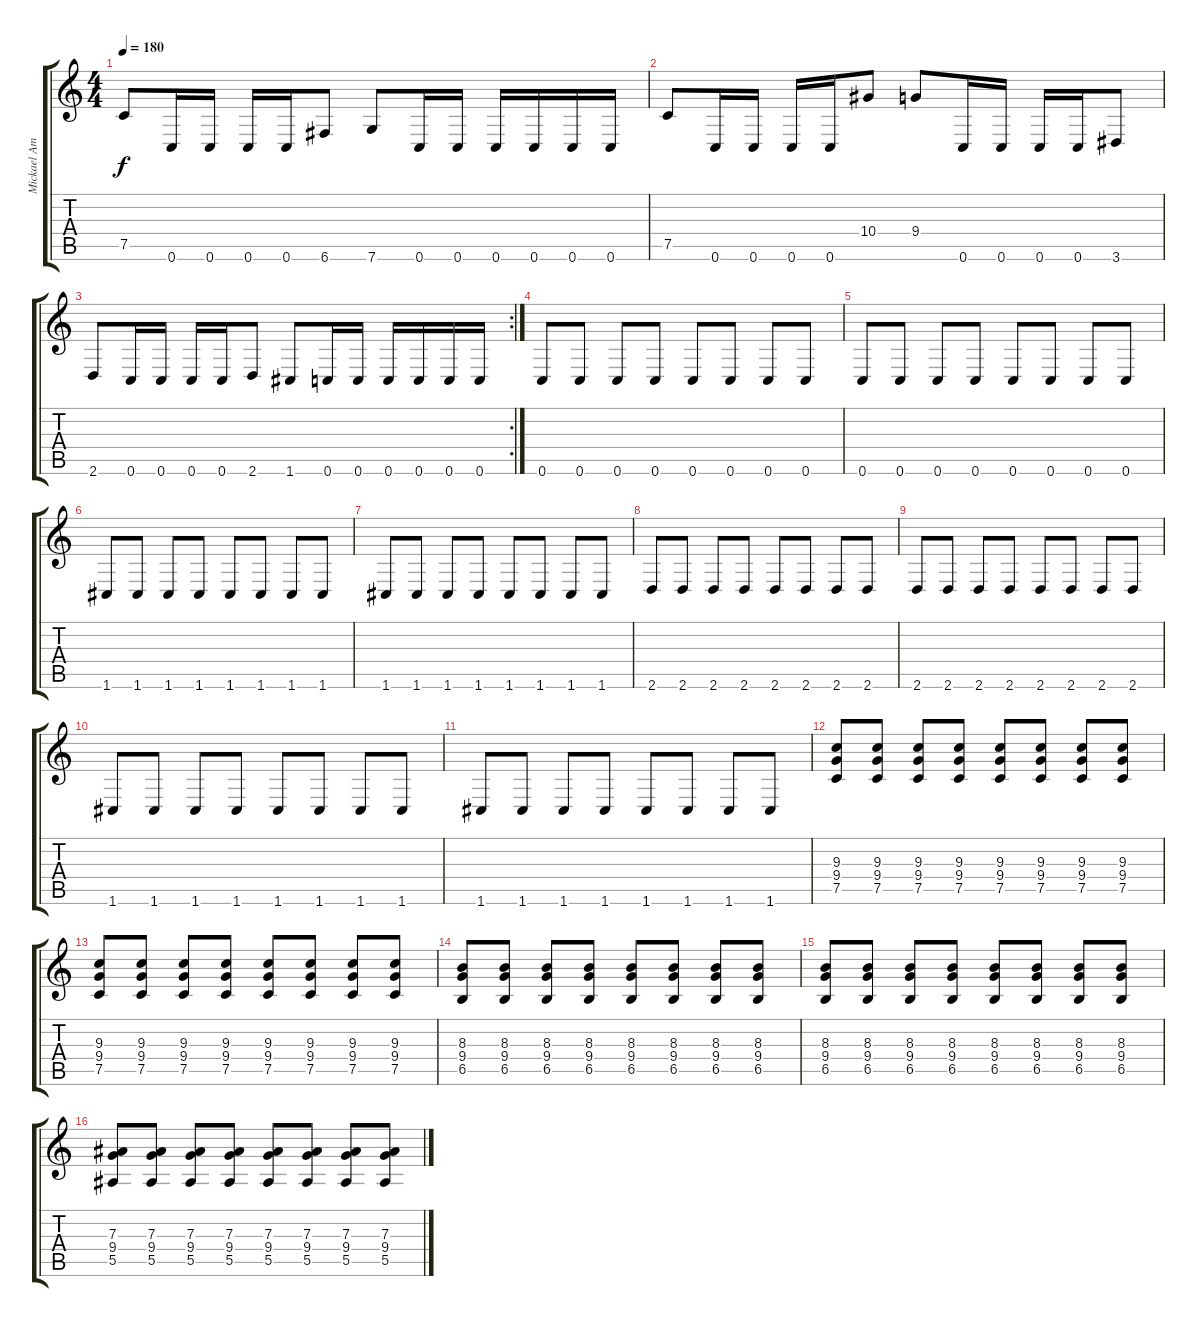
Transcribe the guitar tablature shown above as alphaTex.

\track ("Mickael Amott" "Mickael Am") {instrument distortionguitar}
\staff {score tabs}
\tuning (C4 G3 Eb3 Bb2 F2 C2) {hide}
\ts (4 4)
\tempo 180
\clef g2
\ks c
7.5.8{dy f} 0.6.16 0.6.16 0.6.16 0.6.16 6.6.8 7.6.8 0.6.16 0.6.16 0.6.16 0.6.16 0.6.16 0.6.16 |
7.5.8 0.6.16 0.6.16 0.6.16 0.6.16 10.4.8 9.4.8 0.6.16 0.6.16 0.6.16 0.6.16 3.6.8 |
\rc 2
2.6.8 0.6.16 0.6.16 0.6.16 0.6.16 2.6.8 1.6.8 0.6.16 0.6.16 0.6.16 0.6.16 0.6.16 0.6.16 |
0.6.8 0.6.8 0.6.8 0.6.8 0.6.8 0.6.8 0.6.8 0.6.8 |
0.6.8 0.6.8 0.6.8 0.6.8 0.6.8 0.6.8 0.6.8 0.6.8 |
1.6.8 1.6.8 1.6.8 1.6.8 1.6.8 1.6.8 1.6.8 1.6.8 |
1.6.8 1.6.8 1.6.8 1.6.8 1.6.8 1.6.8 1.6.8 1.6.8 |
2.6.8 2.6.8 2.6.8 2.6.8 2.6.8 2.6.8 2.6.8 2.6.8 |
2.6.8 2.6.8 2.6.8 2.6.8 2.6.8 2.6.8 2.6.8 2.6.8 |
1.6.8 1.6.8 1.6.8 1.6.8 1.6.8 1.6.8 1.6.8 1.6.8 |
1.6.8 1.6.8 1.6.8 1.6.8 1.6.8 1.6.8 1.6.8 1.6.8 |
(9.3 9.4 7.5).8 (9.3 9.4 7.5).8 (9.3 9.4 7.5).8 (9.3 9.4 7.5).8 (9.3 9.4 7.5).8 (9.3 9.4 7.5).8 (9.3 9.4 7.5).8 (9.3 9.4 7.5).8 |
(9.3 9.4 7.5).8 (9.3 9.4 7.5).8 (9.3 9.4 7.5).8 (9.3 9.4 7.5).8 (9.3 9.4 7.5).8 (9.3 9.4 7.5).8 (9.3 9.4 7.5).8 (9.3 9.4 7.5).8 |
(8.3 9.4 6.5).8 (8.3 9.4 6.5).8 (8.3 9.4 6.5).8 (8.3 9.4 6.5).8 (8.3 9.4 6.5).8 (8.3 9.4 6.5).8 (8.3 9.4 6.5).8 (8.3 9.4 6.5).8 |
(8.3 9.4 6.5).8 (8.3 9.4 6.5).8 (8.3 9.4 6.5).8 (8.3 9.4 6.5).8 (8.3 9.4 6.5).8 (8.3 9.4 6.5).8 (8.3 9.4 6.5).8 (8.3 9.4 6.5).8 |
(7.3 9.4 5.5).8 (7.3 9.4 5.5).8 (7.3 9.4 5.5).8 (7.3 9.4 5.5).8 (7.3 9.4 5.5).8 (7.3 9.4 5.5).8 (7.3 9.4 5.5).8 (7.3 9.4 5.5).8
